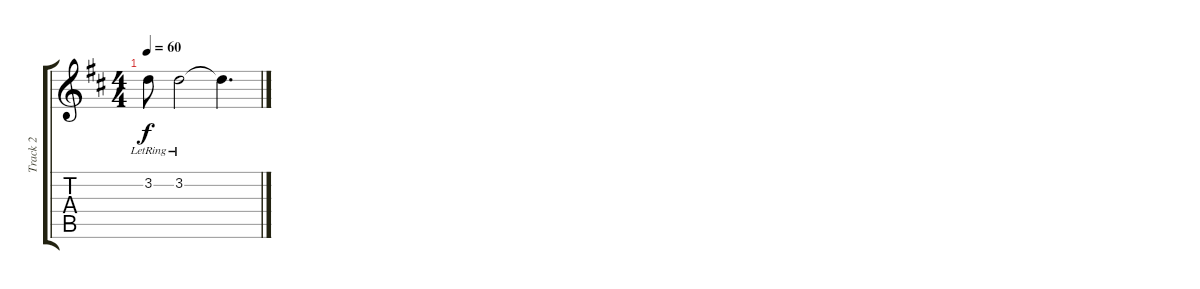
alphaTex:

\track ("Track 2" "Track 2") {instrument electricguitarjazz}
\staff {score tabs}
\tuning (E4 B3 G3 D3 A2 D2) {hide}
\ts (4 4)
\tempo 60
\clef g2
\ks d
3.2{lr}.8{dy f} 3.2{lr}.2 3.2{t}.4{d}
